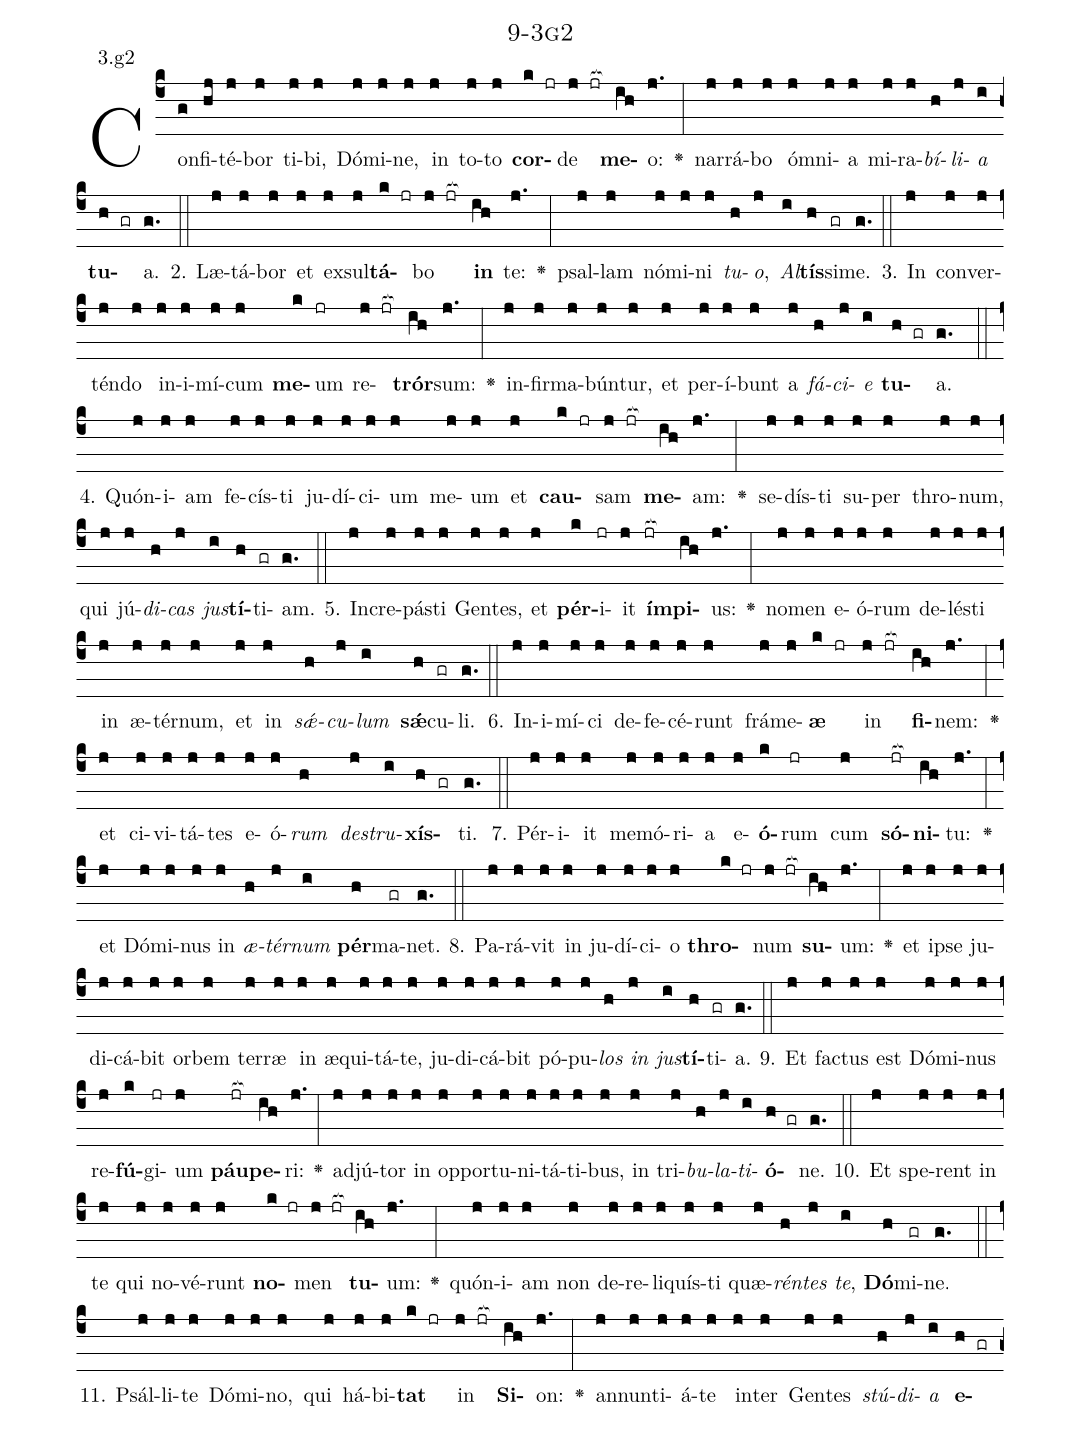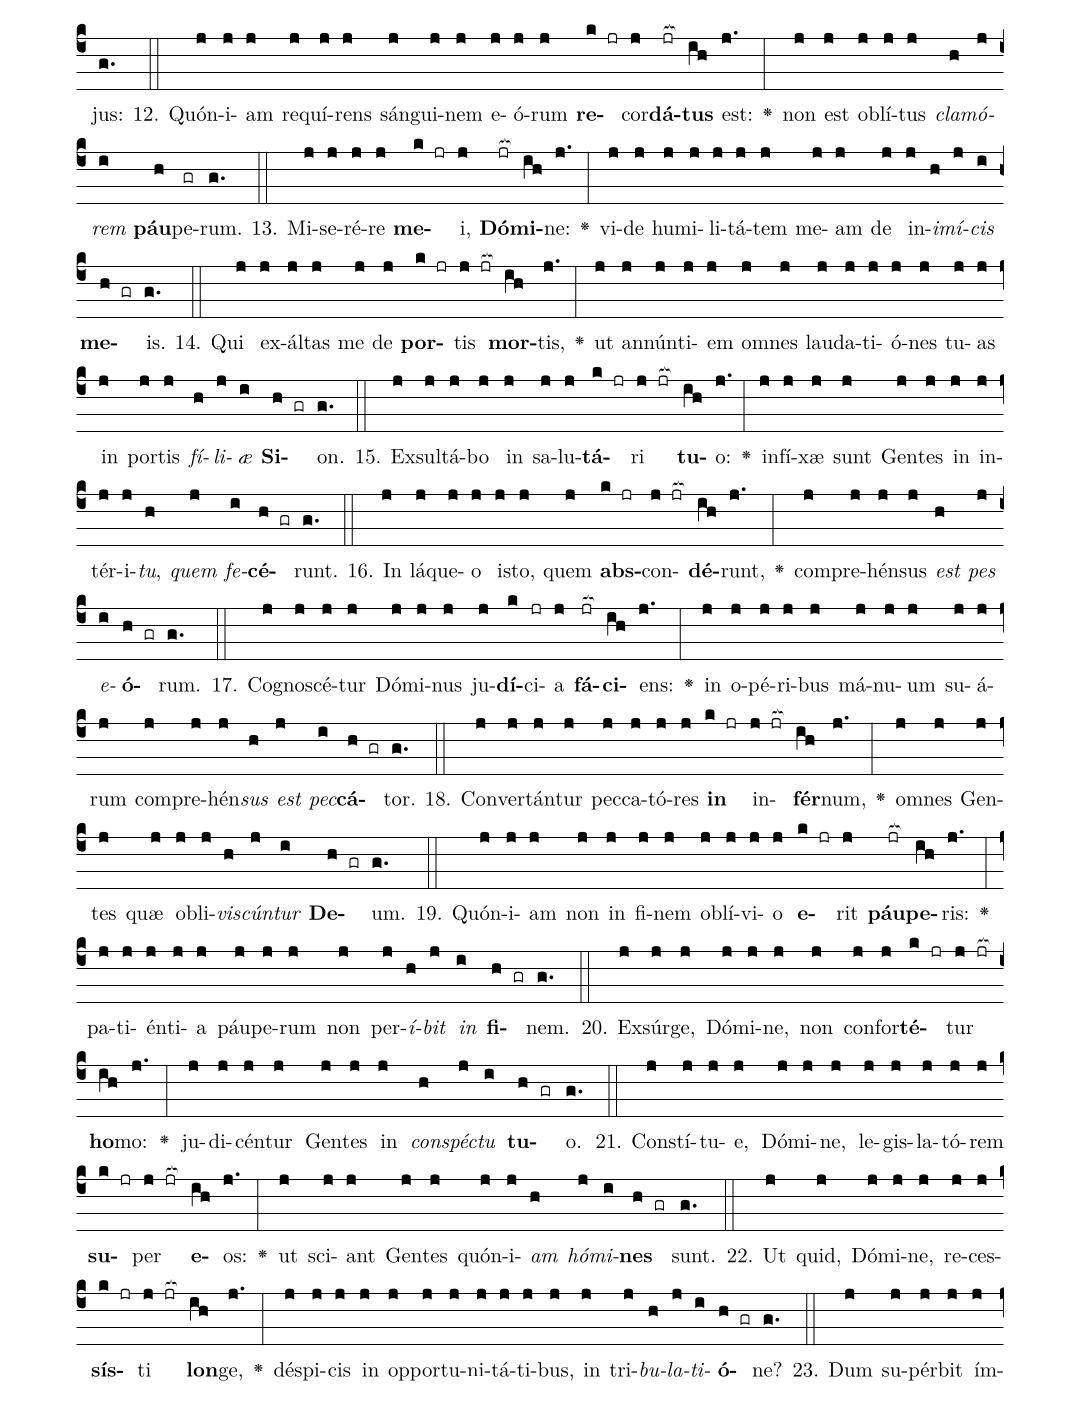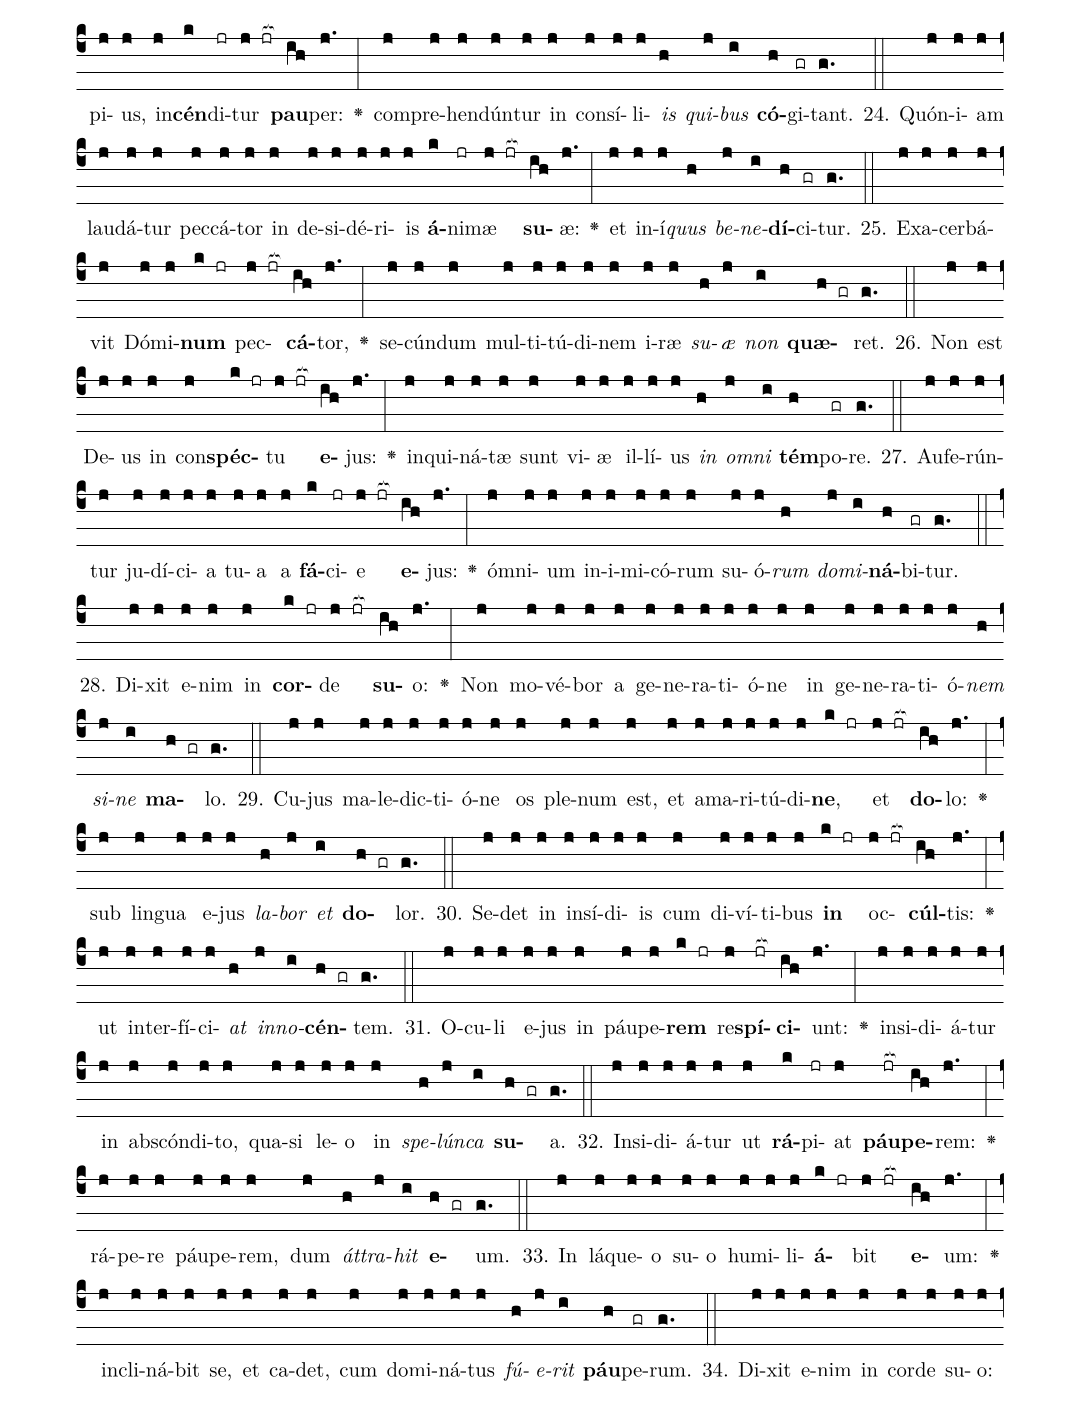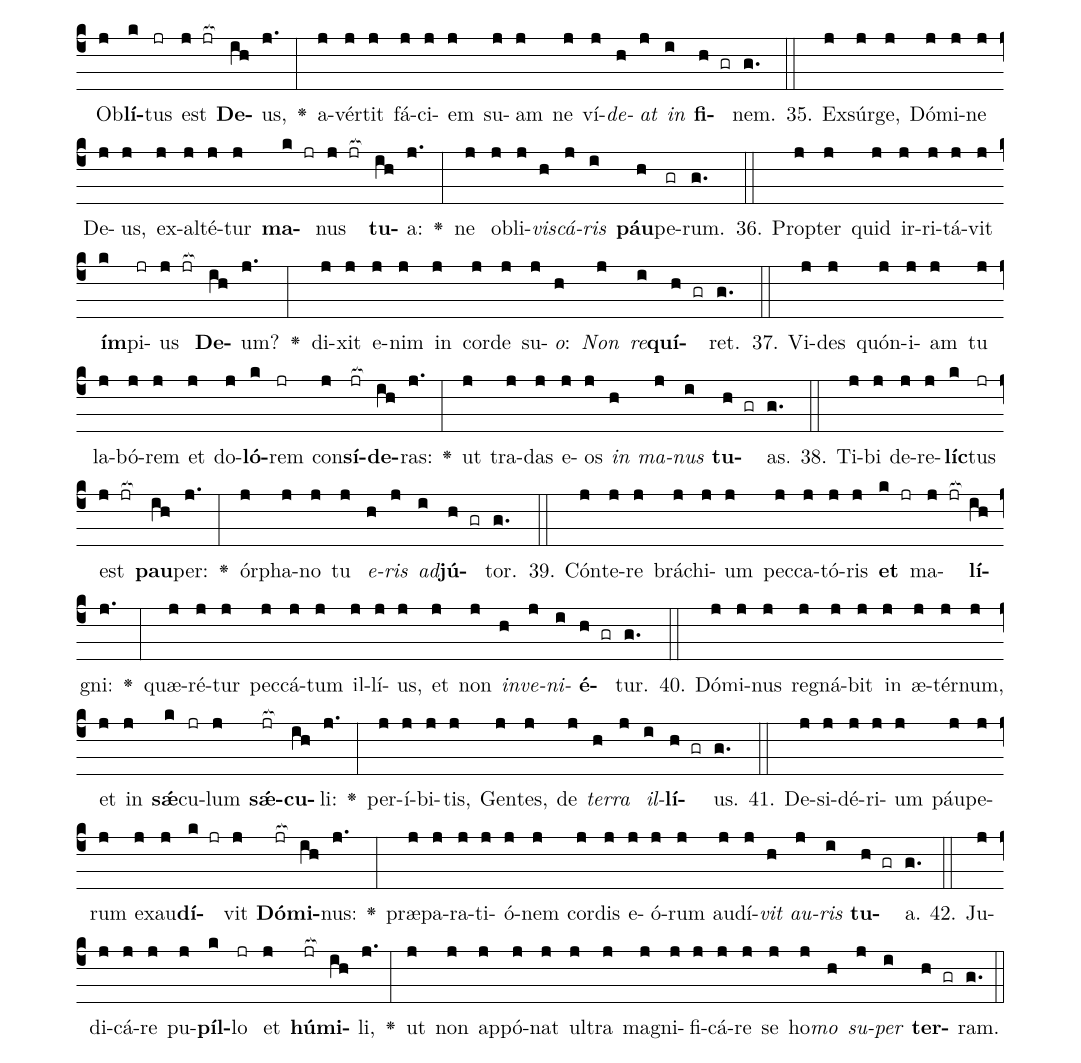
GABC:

name: 9-3g2;
annotation: 3.g2;
%%
(c4)Con(g)fi(hj)té(j)bor(j) ti(j)bi,(j) Dó(j)mi(j)ne,(j) in(j) to(j)to(j) <b>cor</b>(k jr)de(j jr[ocb:1{]) <b>me</b>(ih[ocb:0}])o:(j.) <v>\greheightstar</v>(:) nar(j)rá(j)bo(j) óm(j)ni(j)a(j) mi(j)ra(j)<i>bí</i>(h)<i>li</i>(j)<i>a</i>(i) <b>tu</b>(h gr)a.(g.) (::)
2. Læ(j)tá(j)bor(j) et(j) ex(j)sul(j)<b>tá</b>(k jr)bo(j jr[ocb:1{]) <b>in</b>(ih[ocb:0}]) te:(j.) <v>\greheightstar</v>(:) psal(j)lam(j) nó(j)mi(j)ni(j) <i>tu</i>(h)<i>o</i>,(j) <i>Al</i>(i)<b>tís</b>(h)si(gr)me.(g.) (::)
3. In(j) con(j)ver(j)tén(j)do(j) in(j)i(j)mí(j)cum(j) <b>me</b>(k)um(jr) re(j jr[ocb:1{])<b>trór</b>(ih[ocb:0}])sum:(j.) <v>\greheightstar</v>(:) in(j)fir(j)ma(j)bún(j)tur,(j) et(j) per(j)í(j)bunt(j) a(j) <i>fá</i>(h)<i>ci</i>(j)<i>e</i>(i) <b>tu</b>(h gr)a.(g.) (::)
4. Quón(j)i(j)am(j) fe(j)cís(j)ti(j) ju(j)dí(j)ci(j)um(j) me(j)um(j) et(j) <b>cau</b>(k jr)sam(j jr[ocb:1{]) <b>me</b>(ih[ocb:0}])am:(j.) <v>\greheightstar</v>(:) se(j)dís(j)ti(j) su(j)per(j) thro(j)num,(j) qui(j) jú(j)<i>di</i>(h)<i>cas</i>(j) <i>jus</i>(i)<b>tí</b>(h)ti(gr)am.(g.) (::)
5. In(j)cre(j)pás(j)ti(j) Gen(j)tes,(j) et(j) <b>pér</b>(k)i(jr)it(j) <b>ím</b>(jr[ocb:1{])<b>pi</b>(ih[ocb:0}])us:(j.) <v>\greheightstar</v>(:) no(j)men(j) e(j)ó(j)rum(j) de(j)lés(j)ti(j) in(j) æ(j)tér(j)num,(j) et(j) in(j) <i>sǽ</i>(h)<i>cu</i>(j)<i>lum</i>(i) <b>sǽ</b>(h)cu(gr)li.(g.) (::)
6. In(j)i(j)mí(j)ci(j) de(j)fe(j)cé(j)runt(j) frá(j)me(j)<b>æ</b>(k jr) in(j jr[ocb:1{]) <b>fi</b>(ih[ocb:0}])nem:(j.) <v>\greheightstar</v>(:) et(j) ci(j)vi(j)tá(j)tes(j) e(j)ó(j)<i>rum</i>(h) <i>de</i>(j)<i>stru</i>(i)<b>xís</b>(h gr)ti.(g.) (::)
7. Pér(j)i(j)it(j) me(j)mó(j)ri(j)a(j) e(j)<b>ó</b>(k)rum(jr) cum(j) <b>só</b>(jr[ocb:1{])<b>ni</b>(ih[ocb:0}])tu:(j.) <v>\greheightstar</v>(:) et(j) Dó(j)mi(j)nus(j) in(j) <i>æ</i>(h)<i>tér</i>(j)<i>num</i>(i) <b>pér</b>(h)ma(gr)net.(g.) (::)
8. Pa(j)rá(j)vit(j) in(j) ju(j)dí(j)ci(j)o(j) <b>thro</b>(k jr)num(j jr[ocb:1{]) <b>su</b>(ih[ocb:0}])um:(j.) <v>\greheightstar</v>(:) et(j) ip(j)se(j) ju(j)di(j)cá(j)bit(j) or(j)bem(j) ter(j)ræ(j) in(j) æ(j)qui(j)tá(j)te,(j) ju(j)di(j)cá(j)bit(j) pó(j)pu(j)<i>los</i>(h) <i>in</i>(j) <i>jus</i>(i)<b>tí</b>(h)ti(gr)a.(g.) (::)
9. Et(j) fac(j)tus(j) est(j) Dó(j)mi(j)nus(j) re(j)<b>fú</b>(k)gi(jr)um(j) <b>páu</b>(jr[ocb:1{])<b>pe</b>(ih[ocb:0}])ri:(j.) <v>\greheightstar</v>(:) ad(j)jú(j)tor(j) in(j) op(j)por(j)tu(j)ni(j)tá(j)ti(j)bus,(j) in(j) tri(j)<i>bu</i>(h)<i>la</i>(j)<i>ti</i>(i)<b>ó</b>(h gr)ne.(g.) (::)
10. Et(j) spe(j)rent(j) in(j) te(j) qui(j) no(j)vé(j)runt(j) <b>no</b>(k jr)men(j jr[ocb:1{]) <b>tu</b>(ih[ocb:0}])um:(j.) <v>\greheightstar</v>(:) quón(j)i(j)am(j) non(j) de(j)re(j)li(j)quís(j)ti(j) quæ(j)<i>rén</i>(h)<i>tes</i>(j) <i>te</i>,(i) <b>Dó</b>(h)mi(gr)ne.(g.) (::)
11. Psál(j)li(j)te(j) Dó(j)mi(j)no,(j) qui(j) há(j)bi(j)<b>tat</b>(k jr) in(j jr[ocb:1{]) <b>Si</b>(ih[ocb:0}])on:(j.) <v>\greheightstar</v>(:) an(j)nun(j)ti(j)á(j)te(j) in(j)ter(j) Gen(j)tes(j) <i>stú</i>(h)<i>di</i>(j)<i>a</i>(i) <b>e</b>(h gr)jus:(g.) (::)
12. Quón(j)i(j)am(j) re(j)quí(j)rens(j) sán(j)gui(j)nem(j) e(j)ó(j)rum(j) <b>re</b>(k jr)cor(j)<b>dá</b>(jr[ocb:1{])<b>tus</b>(ih[ocb:0}]) est:(j.) <v>\greheightstar</v>(:) non(j) est(j) ob(j)lí(j)tus(j) <i>cla</i>(h)<i>mó</i>(j)<i>rem</i>(i) <b>páu</b>(h)pe(gr)rum.(g.) (::)
13. Mi(j)se(j)ré(j)re(j) <b>me</b>(k jr)i,(j) <b>Dó</b>(jr[ocb:1{])<b>mi</b>(ih[ocb:0}])ne:(j.) <v>\greheightstar</v>(:) vi(j)de(j) hu(j)mi(j)li(j)tá(j)tem(j) me(j)am(j) de(j) in(j)<i>i</i>(h)<i>mí</i>(j)<i>cis</i>(i) <b>me</b>(h gr)is.(g.) (::)
14. Qui(j) ex(j)ál(j)tas(j) me(j) de(j) <b>por</b>(k jr)tis(j jr[ocb:1{]) <b>mor</b>(ih[ocb:0}])tis,(j.) <v>\greheightstar</v>(:) ut(j) an(j)nún(j)ti(j)em(j) om(j)nes(j) lau(j)da(j)ti(j)ó(j)nes(j) tu(j)as(j) in(j) por(j)tis(j) <i>fí</i>(h)<i>li</i>(j)<i>æ</i>(i) <b>Si</b>(h gr)on.(g.) (::)
15. Ex(j)sul(j)tá(j)bo(j) in(j) sa(j)lu(j)<b>tá</b>(k jr)ri(j jr[ocb:1{]) <b>tu</b>(ih[ocb:0}])o:(j.) <v>\greheightstar</v>(:) in(j)fí(j)xæ(j) sunt(j) Gen(j)tes(j) in(j) in(j)tér(j)i(j)<i>tu</i>,(h) <i>quem</i>(j) <i>fe</i>(i)<b>cé</b>(h gr)runt.(g.) (::)
16. In(j) lá(j)que(j)o(j) is(j)to,(j) quem(j) <b>abs</b>(k jr)con(j jr[ocb:1{])<b>dé</b>(ih[ocb:0}])runt,(j.) <v>\greheightstar</v>(:) com(j)pre(j)hén(j)sus(j) <i>est</i>(h) <i>pes</i>(j) <i>e</i>(i)<b>ó</b>(h gr)rum.(g.) (::)
17. Co(j)gno(j)scé(j)tur(j) Dó(j)mi(j)nus(j) ju(j)<b>dí</b>(k)ci(jr)a(j) <b>fá</b>(jr[ocb:1{])<b>ci</b>(ih[ocb:0}])ens:(j.) <v>\greheightstar</v>(:) in(j) o(j)pé(j)ri(j)bus(j) má(j)nu(j)um(j) su(j)á(j)rum(j) com(j)pre(j)hén(j)<i>sus</i>(h) <i>est</i>(j) <i>pec</i>(i)<b>cá</b>(h gr)tor.(g.) (::)
18. Con(j)ver(j)tán(j)tur(j) pec(j)ca(j)tó(j)res(j) <b>in</b>(k jr) in(j jr[ocb:1{])<b>fér</b>(ih[ocb:0}])num,(j.) <v>\greheightstar</v>(:) om(j)nes(j) Gen(j)tes(j) quæ(j) ob(j)li(j)<i>vis</i>(h)<i>cún</i>(j)<i>tur</i>(i) <b>De</b>(h gr)um.(g.) (::)
19. Quón(j)i(j)am(j) non(j) in(j) fi(j)nem(j) ob(j)lí(j)vi(j)o(j) <b>e</b>(k jr)rit(j) <b>páu</b>(jr[ocb:1{])<b>pe</b>(ih[ocb:0}])ris:(j.) <v>\greheightstar</v>(:) pa(j)ti(j)én(j)ti(j)a(j) páu(j)pe(j)rum(j) non(j) per(j)<i>í</i>(h)<i>bit</i>(j) <i>in</i>(i) <b>fi</b>(h gr)nem.(g.) (::)
20. Ex(j)súr(j)ge,(j) Dó(j)mi(j)ne,(j) non(j) con(j)for(j)<b>té</b>(k jr)tur(j jr[ocb:1{]) <b>ho</b>(ih[ocb:0}])mo:(j.) <v>\greheightstar</v>(:) ju(j)di(j)cén(j)tur(j) Gen(j)tes(j) in(j) <i>con</i>(h)<i>spéc</i>(j)<i>tu</i>(i) <b>tu</b>(h gr)o.(g.) (::)
21. Con(j)stí(j)tu(j)e,(j) Dó(j)mi(j)ne,(j) le(j)gis(j)la(j)tó(j)rem(j) <b>su</b>(k jr)per(j jr[ocb:1{]) <b>e</b>(ih[ocb:0}])os:(j.) <v>\greheightstar</v>(:) ut(j) sci(j)ant(j) Gen(j)tes(j) quón(j)i(j)<i>am</i>(h) <i>hó</i>(j)<i>mi</i>(i)<b>nes</b>(h gr) sunt.(g.) (::)
22. Ut(j) quid,(j) Dó(j)mi(j)ne,(j) re(j)ces(j)<b>sís</b>(k jr)ti(j jr[ocb:1{]) <b>lon</b>(ih[ocb:0}])ge,(j.) <v>\greheightstar</v>(:) dé(j)spi(j)cis(j) in(j) op(j)por(j)tu(j)ni(j)tá(j)ti(j)bus,(j) in(j) tri(j)<i>bu</i>(h)<i>la</i>(j)<i>ti</i>(i)<b>ó</b>(h gr)ne?(g.) (::)
23. Dum(j) su(j)pér(j)bit(j) ím(j)pi(j)us,(j) in(j)<b>cén</b>(k)di(jr)tur(j jr[ocb:1{]) <b>pau</b>(ih[ocb:0}])per:(j.) <v>\greheightstar</v>(:) com(j)pre(j)hen(j)dún(j)tur(j) in(j) con(j)sí(j)li(j)<i>is</i>(h) <i>qui</i>(j)<i>bus</i>(i) <b>có</b>(h)gi(gr)tant.(g.) (::)
24. Quón(j)i(j)am(j) lau(j)dá(j)tur(j) pec(j)cá(j)tor(j) in(j) de(j)si(j)dé(j)ri(j)is(j) <b>á</b>(k)ni(jr)mæ(j jr[ocb:1{]) <b>su</b>(ih[ocb:0}])æ:(j.) <v>\greheightstar</v>(:) et(j) in(j)í(j)<i>quus</i>(h) <i>be</i>(j)<i>ne</i>(i)<b>dí</b>(h)ci(gr)tur.(g.) (::)
25. Ex(j)a(j)cer(j)bá(j)vit(j) Dó(j)mi(j)<b>num</b>(k jr) pec(j jr[ocb:1{])<b>cá</b>(ih[ocb:0}])tor,(j.) <v>\greheightstar</v>(:) se(j)cún(j)dum(j) mul(j)ti(j)tú(j)di(j)nem(j) i(j)ræ(j) <i>su</i>(h)<i>æ</i>(j) <i>non</i>(i) <b>quæ</b>(h gr)ret.(g.) (::)
26. Non(j) est(j) De(j)us(j) in(j) con(j)<b>spéc</b>(k jr)tu(j jr[ocb:1{]) <b>e</b>(ih[ocb:0}])jus:(j.) <v>\greheightstar</v>(:) in(j)qui(j)ná(j)tæ(j) sunt(j) vi(j)æ(j) il(j)lí(j)us(j) <i>in</i>(h) <i>om</i>(j)<i>ni</i>(i) <b>tém</b>(h)po(gr)re.(g.) (::)
27. Au(j)fe(j)rún(j)tur(j) ju(j)dí(j)ci(j)a(j) tu(j)a(j) a(j) <b>fá</b>(k)ci(jr)e(j jr[ocb:1{]) <b>e</b>(ih[ocb:0}])jus:(j.) <v>\greheightstar</v>(:) óm(j)ni(j)um(j) in(j)i(j)mi(j)có(j)rum(j) su(j)ó(j)<i>rum</i>(h) <i>do</i>(j)<i>mi</i>(i)<b>ná</b>(h)bi(gr)tur.(g.) (::)
28. Di(j)xit(j) e(j)nim(j) in(j) <b>cor</b>(k jr)de(j jr[ocb:1{]) <b>su</b>(ih[ocb:0}])o:(j.) <v>\greheightstar</v>(:) Non(j) mo(j)vé(j)bor(j) a(j) ge(j)ne(j)ra(j)ti(j)ó(j)ne(j) in(j) ge(j)ne(j)ra(j)ti(j)ó(j)<i>nem</i>(h) <i>si</i>(j)<i>ne</i>(i) <b>ma</b>(h gr)lo.(g.) (::)
29. Cu(j)jus(j) ma(j)le(j)dic(j)ti(j)ó(j)ne(j) os(j) ple(j)num(j) est,(j) et(j) a(j)ma(j)ri(j)tú(j)di(j)<b>ne</b>,(k jr) et(j jr[ocb:1{]) <b>do</b>(ih[ocb:0}])lo:(j.) <v>\greheightstar</v>(:) sub(j) lin(j)gua(j) e(j)jus(j) <i>la</i>(h)<i>bor</i>(j) <i>et</i>(i) <b>do</b>(h gr)lor.(g.) (::)
30. Se(j)det(j) in(j) in(j)sí(j)di(j)is(j) cum(j) di(j)ví(j)ti(j)bus(j) <b>in</b>(k jr) oc(j jr[ocb:1{])<b>cúl</b>(ih[ocb:0}])tis:(j.) <v>\greheightstar</v>(:) ut(j) in(j)ter(j)fí(j)ci(j)<i>at</i>(h) <i>in</i>(j)<i>no</i>(i)<b>cén</b>(h gr)tem.(g.) (::)
31. O(j)cu(j)li(j) e(j)jus(j) in(j) páu(j)pe(j)<b>rem</b>(k jr) re(j)<b>spí</b>(jr[ocb:1{])<b>ci</b>(ih[ocb:0}])unt:(j.) <v>\greheightstar</v>(:) in(j)si(j)di(j)á(j)tur(j) in(j) abs(j)cón(j)di(j)to,(j) qua(j)si(j) le(j)o(j) in(j) <i>spe</i>(h)<i>lún</i>(j)<i>ca</i>(i) <b>su</b>(h gr)a.(g.) (::)
32. In(j)si(j)di(j)á(j)tur(j) ut(j) <b>rá</b>(k)pi(jr)at(j) <b>páu</b>(jr[ocb:1{])<b>pe</b>(ih[ocb:0}])rem:(j.) <v>\greheightstar</v>(:) rá(j)pe(j)re(j) páu(j)pe(j)rem,(j) dum(j) <i>át</i>(h)<i>tra</i>(j)<i>hit</i>(i) <b>e</b>(h gr)um.(g.) (::)
33. In(j) lá(j)que(j)o(j) su(j)o(j) hu(j)mi(j)li(j)<b>á</b>(k jr)bit(j jr[ocb:1{]) <b>e</b>(ih[ocb:0}])um:(j.) <v>\greheightstar</v>(:) in(j)cli(j)ná(j)bit(j) se,(j) et(j) ca(j)det,(j) cum(j) do(j)mi(j)ná(j)tus(j) <i>fú</i>(h)<i>e</i>(j)<i>rit</i>(i) <b>páu</b>(h)pe(gr)rum.(g.) (::)
34. Di(j)xit(j) e(j)nim(j) in(j) cor(j)de(j) su(j)o:(j) Ob(j)<b>lí</b>(k)tus(jr) est(j jr[ocb:1{]) <b>De</b>(ih[ocb:0}])us,(j.) <v>\greheightstar</v>(:) a(j)vér(j)tit(j) fá(j)ci(j)em(j) su(j)am(j) ne(j) ví(j)<i>de</i>(h)<i>at</i>(j) <i>in</i>(i) <b>fi</b>(h gr)nem.(g.) (::)
35. Ex(j)súr(j)ge,(j) Dó(j)mi(j)ne(j) De(j)us,(j) ex(j)al(j)té(j)tur(j) <b>ma</b>(k jr)nus(j jr[ocb:1{]) <b>tu</b>(ih[ocb:0}])a:(j.) <v>\greheightstar</v>(:) ne(j) ob(j)li(j)<i>vis</i>(h)<i>cá</i>(j)<i>ris</i>(i) <b>páu</b>(h)pe(gr)rum.(g.) (::)
36. Prop(j)ter(j) quid(j) ir(j)ri(j)tá(j)vit(j) <b>ím</b>(k)pi(jr)us(j jr[ocb:1{]) <b>De</b>(ih[ocb:0}])um?(j.) <v>\greheightstar</v>(:) di(j)xit(j) e(j)nim(j) in(j) cor(j)de(j) su(j)<i>o</i>:(h) <i>Non</i>(j) <i>re</i>(i)<b>quí</b>(h gr)ret.(g.) (::)
37. Vi(j)des(j) quón(j)i(j)am(j) tu(j) la(j)bó(j)rem(j) et(j) do(j)<b>ló</b>(k)rem(jr) con(j)<b>sí</b>(jr[ocb:1{])<b>de</b>(ih[ocb:0}])ras:(j.) <v>\greheightstar</v>(:) ut(j) tra(j)das(j) e(j)os(j) <i>in</i>(h) <i>ma</i>(j)<i>nus</i>(i) <b>tu</b>(h gr)as.(g.) (::)
38. Ti(j)bi(j) de(j)re(j)<b>líc</b>(k)tus(jr) est(j jr[ocb:1{]) <b>pau</b>(ih[ocb:0}])per:(j.) <v>\greheightstar</v>(:) ór(j)pha(j)no(j) tu(j) <i>e</i>(h)<i>ris</i>(j) <i>ad</i>(i)<b>jú</b>(h gr)tor.(g.) (::)
39. Cón(j)te(j)re(j) brá(j)chi(j)um(j) pec(j)ca(j)tó(j)ris(j) <b>et</b>(k jr) ma(j jr[ocb:1{])<b>lí</b>(ih[ocb:0}])gni:(j.) <v>\greheightstar</v>(:) quæ(j)ré(j)tur(j) pec(j)cá(j)tum(j) il(j)lí(j)us,(j) et(j) non(j) <i>in</i>(h)<i>ve</i>(j)<i>ni</i>(i)<b>é</b>(h gr)tur.(g.) (::)
40. Dó(j)mi(j)nus(j) re(j)gná(j)bit(j) in(j) æ(j)tér(j)num,(j) et(j) in(j) <b>sǽ</b>(k)cu(jr)lum(j) <b>sǽ</b>(jr[ocb:1{])<b>cu</b>(ih[ocb:0}])li:(j.) <v>\greheightstar</v>(:) per(j)í(j)bi(j)tis,(j) Gen(j)tes,(j) de(j) <i>ter</i>(h)<i>ra</i>(j) <i>il</i>(i)<b>lí</b>(h gr)us.(g.) (::)
41. De(j)si(j)dé(j)ri(j)um(j) páu(j)pe(j)rum(j) ex(j)au(j)<b>dí</b>(k jr)vit(j) <b>Dó</b>(jr[ocb:1{])<b>mi</b>(ih[ocb:0}])nus:(j.) <v>\greheightstar</v>(:) præ(j)pa(j)ra(j)ti(j)ó(j)nem(j) cor(j)dis(j) e(j)ó(j)rum(j) au(j)dí(j)<i>vit</i>(h) <i>au</i>(j)<i>ris</i>(i) <b>tu</b>(h gr)a.(g.) (::)
42. Ju(j)di(j)cá(j)re(j) pu(j)<b>píl</b>(k)lo(jr) et(j) <b>hú</b>(jr[ocb:1{])<b>mi</b>(ih[ocb:0}])li,(j.) <v>\greheightstar</v>(:) ut(j) non(j) ap(j)pó(j)nat(j) ul(j)tra(j) ma(j)gni(j)fi(j)cá(j)re(j) se(j) ho(j)<i>mo</i>(h) <i>su</i>(j)<i>per</i>(i) <b>ter</b>(h gr)ram.(g.) (::)
